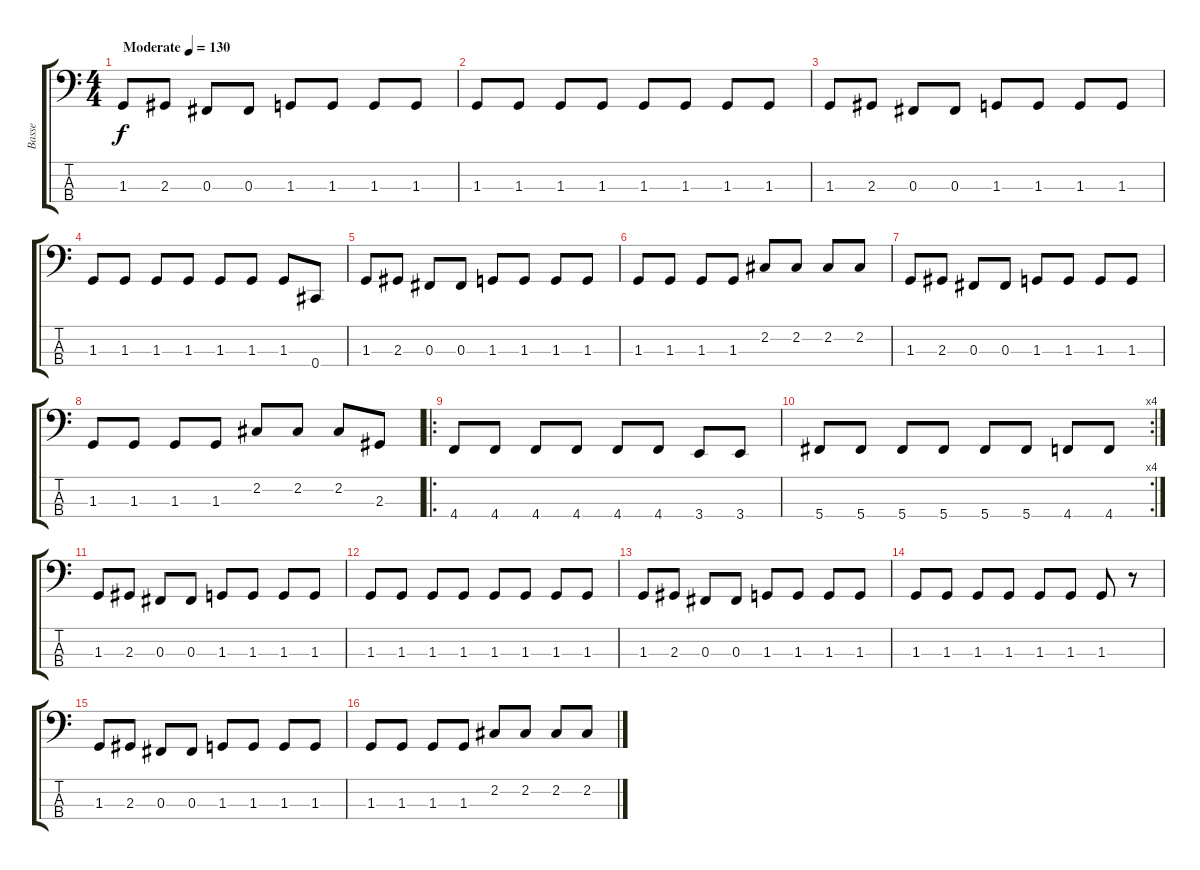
\track ("Basse" "Basse") {instrument electricbassfinger}
\staff {score tabs}
\tuning (E2 B1 Gb1 Db1) {hide}
\ts (4 4)
\tempo (130 "Moderate")
\clef f4
\ks c
1.3.8{dy f instrument electricbassfinger} 2.3.8 0.3.8 0.3.8 1.3.8 1.3.8 1.3.8 1.3.8 |
1.3.8 1.3.8 1.3.8 1.3.8 1.3.8 1.3.8 1.3.8 1.3.8 |
1.3.8 2.3.8 0.3.8 0.3.8 1.3.8 1.3.8 1.3.8 1.3.8 |
1.3.8 1.3.8 1.3.8 1.3.8 1.3.8 1.3.8 1.3.8 0.4.8 |
1.3.8 2.3.8 0.3.8 0.3.8 1.3.8 1.3.8 1.3.8 1.3.8 |
1.3.8 1.3.8 1.3.8 1.3.8 2.2.8 2.2.8 2.2.8 2.2.8 |
1.3.8 2.3.8 0.3.8 0.3.8 1.3.8 1.3.8 1.3.8 1.3.8 |
1.3.8 1.3.8 1.3.8 1.3.8 2.2.8 2.2.8 2.2.8 2.3.8 |
\ro
4.4.8 4.4.8 4.4.8 4.4.8 4.4.8 4.4.8 3.4.8 3.4.8 |
\rc 4
5.4.8 5.4.8 5.4.8 5.4.8 5.4.8 5.4.8 4.4.8 4.4.8 |
1.3.8 2.3.8 0.3.8 0.3.8 1.3.8 1.3.8 1.3.8 1.3.8 |
1.3.8 1.3.8 1.3.8 1.3.8 1.3.8 1.3.8 1.3.8 1.3.8 |
1.3.8 2.3.8 0.3.8 0.3.8 1.3.8 1.3.8 1.3.8 1.3.8 |
1.3.8 1.3.8 1.3.8 1.3.8 1.3.8 1.3.8 1.3.8 r.8 |
1.3.8 2.3.8 0.3.8 0.3.8 1.3.8 1.3.8 1.3.8 1.3.8 |
1.3.8 1.3.8 1.3.8 1.3.8 2.2.8 2.2.8 2.2.8 2.2.8
